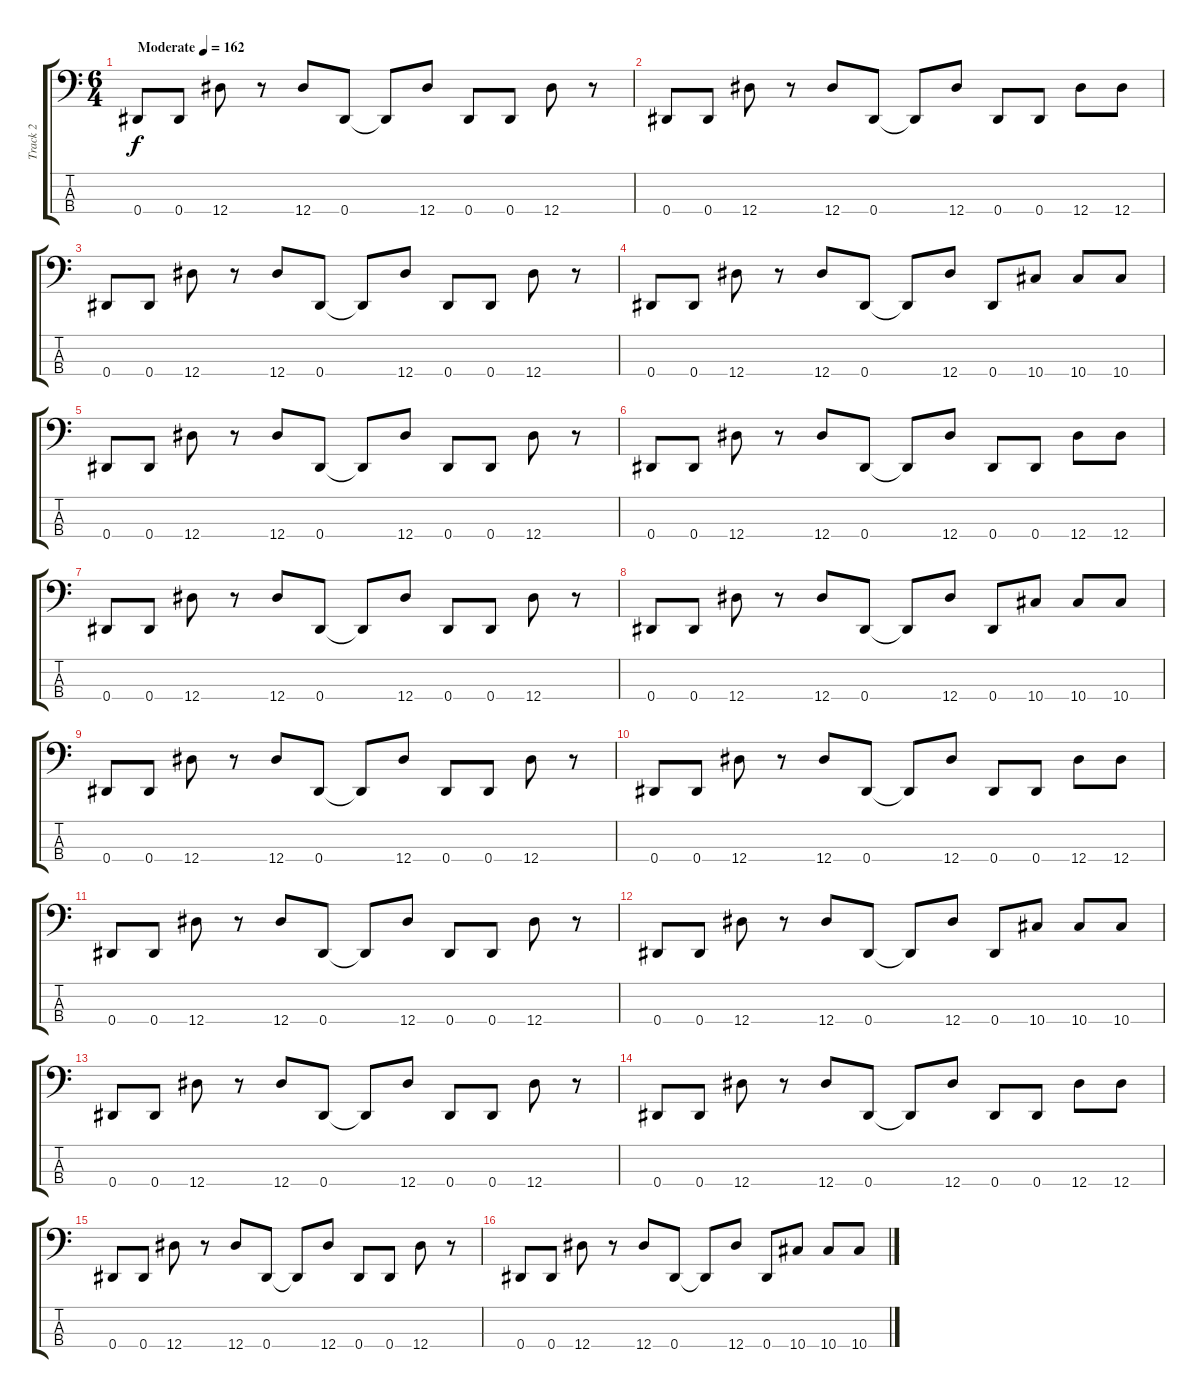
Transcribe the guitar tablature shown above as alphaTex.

\track ("Track 2" "Track 2") {instrument electricbasspick}
\staff {score tabs}
\tuning (Gb2 Db2 Ab1 Eb1) {hide}
\ts (6 4)
\tempo (162 "Moderate")
\clef f4
\ks c
0.4.8{dy f instrument electricbasspick} 0.4.8 12.4.8 r.8 12.4.8 0.4.8 0.4{t}.8 12.4.8 0.4.8 0.4.8 12.4.8 r.8 |
0.4.8 0.4.8 12.4.8 r.8 12.4.8 0.4.8 0.4{t}.8 12.4.8 0.4.8 0.4.8 12.4.8 12.4.8 |
0.4.8 0.4.8 12.4.8 r.8 12.4.8 0.4.8 0.4{t}.8 12.4.8 0.4.8 0.4.8 12.4.8 r.8 |
0.4.8 0.4.8 12.4.8 r.8 12.4.8 0.4.8 0.4{t}.8 12.4.8 0.4.8 10.4.8 10.4.8 10.4.8 |
0.4.8 0.4.8 12.4.8 r.8 12.4.8 0.4.8 0.4{t}.8 12.4.8 0.4.8 0.4.8 12.4.8 r.8 |
0.4.8 0.4.8 12.4.8 r.8 12.4.8 0.4.8 0.4{t}.8 12.4.8 0.4.8 0.4.8 12.4.8 12.4.8 |
0.4.8 0.4.8 12.4.8 r.8 12.4.8 0.4.8 0.4{t}.8 12.4.8 0.4.8 0.4.8 12.4.8 r.8 |
0.4.8 0.4.8 12.4.8 r.8 12.4.8 0.4.8 0.4{t}.8 12.4.8 0.4.8 10.4.8 10.4.8 10.4.8 |
0.4.8 0.4.8 12.4.8 r.8 12.4.8 0.4.8 0.4{t}.8 12.4.8 0.4.8 0.4.8 12.4.8 r.8 |
0.4.8 0.4.8 12.4.8 r.8 12.4.8 0.4.8 0.4{t}.8 12.4.8 0.4.8 0.4.8 12.4.8 12.4.8 |
0.4.8 0.4.8 12.4.8 r.8 12.4.8 0.4.8 0.4{t}.8 12.4.8 0.4.8 0.4.8 12.4.8 r.8 |
0.4.8 0.4.8 12.4.8 r.8 12.4.8 0.4.8 0.4{t}.8 12.4.8 0.4.8 10.4.8 10.4.8 10.4.8 |
0.4.8 0.4.8 12.4.8 r.8 12.4.8 0.4.8 0.4{t}.8 12.4.8 0.4.8 0.4.8 12.4.8 r.8 |
0.4.8 0.4.8 12.4.8 r.8 12.4.8 0.4.8 0.4{t}.8 12.4.8 0.4.8 0.4.8 12.4.8 12.4.8 |
0.4.8 0.4.8 12.4.8 r.8 12.4.8 0.4.8 0.4{t}.8 12.4.8 0.4.8 0.4.8 12.4.8 r.8 |
0.4.8 0.4.8 12.4.8 r.8 12.4.8 0.4.8 0.4{t}.8 12.4.8 0.4.8 10.4.8 10.4.8 10.4.8
